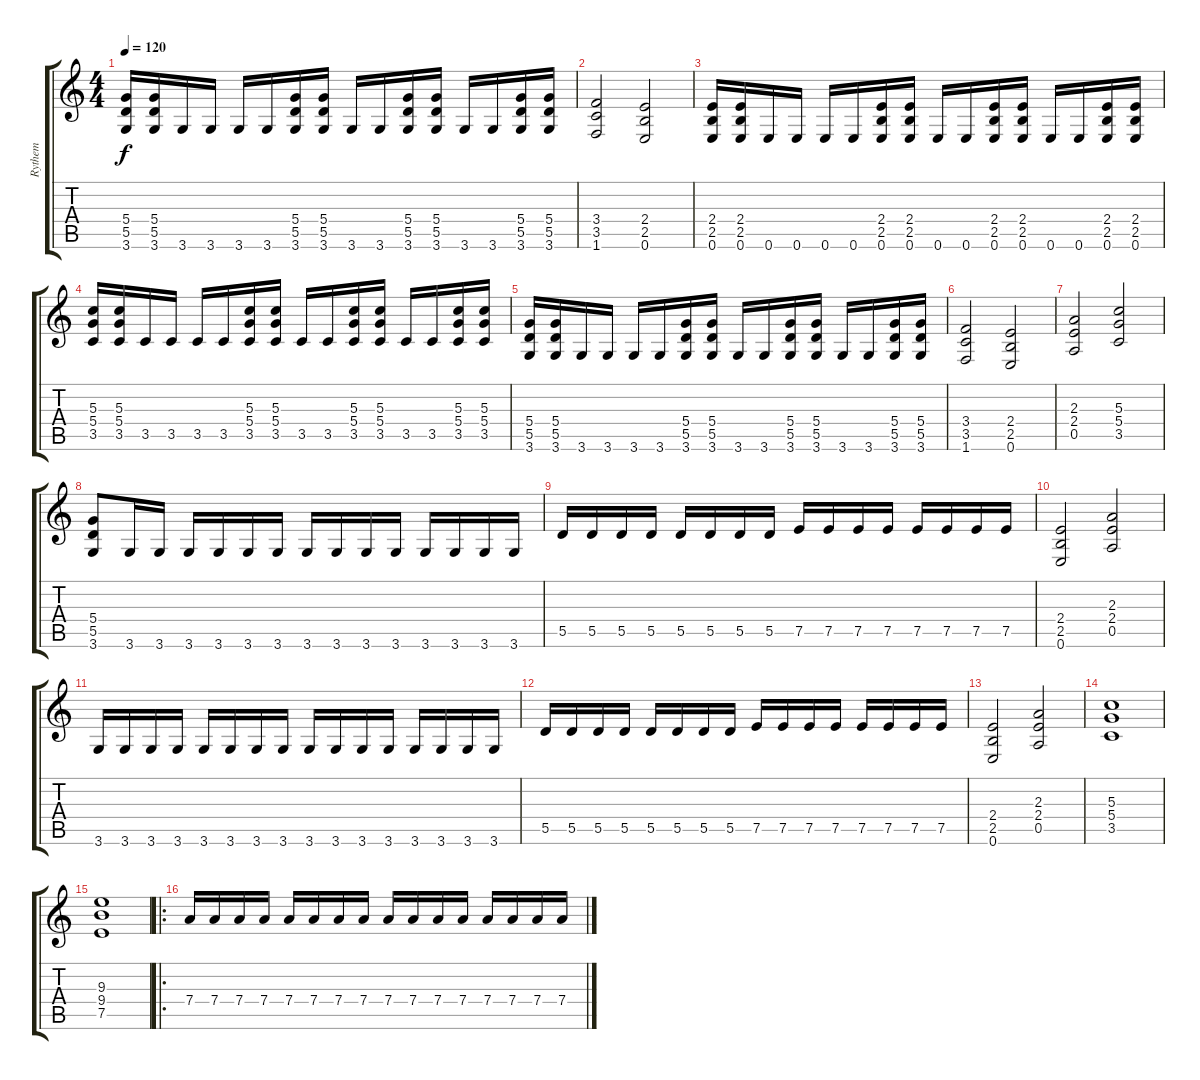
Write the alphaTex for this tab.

\track ("Rythem" "Rythem") {instrument overdrivenguitar}
\staff {score tabs}
\tuning (E4 B3 G3 D3 A2 E2) {hide}
\ts (4 4)
\tempo 120
\clef g2
\ks c
(5.4 5.5 3.6).16{dy f} (5.4 5.5 3.6).16 3.6.16 3.6.16 3.6.16 3.6.16 (5.4 5.5 3.6).16 (5.4 5.5 3.6).16 3.6.16 3.6.16 (5.4 5.5 3.6).16 (5.4 5.5 3.6).16 3.6.16 3.6.16 (5.4 5.5 3.6).16 (5.4 5.5 3.6).16 |
(3.4 3.5 1.6).2 (2.4 2.5 0.6).2 |
(2.4 2.5 0.6).16 (2.4 2.5 0.6).16 0.6.16 0.6.16 0.6.16 0.6.16 (2.4 2.5 0.6).16 (2.4 2.5 0.6).16 0.6.16 0.6.16 (2.4 2.5 0.6).16 (2.4 2.5 0.6).16 0.6.16 0.6.16 (2.4 2.5 0.6).16 (2.4 2.5 0.6).16 |
(5.3 5.4 3.5).16 (5.3 5.4 3.5).16 3.5.16 3.5.16 3.5.16 3.5.16 (5.3 5.4 3.5).16 (5.3 5.4 3.5).16 3.5.16 3.5.16 (5.3 5.4 3.5).16 (5.3 5.4 3.5).16 3.5.16 3.5.16 (5.3 5.4 3.5).16 (5.3 5.4 3.5).16 |
(5.4 5.5 3.6).16 (5.4 5.5 3.6).16 3.6.16 3.6.16 3.6.16 3.6.16 (5.4 5.5 3.6).16 (5.4 5.5 3.6).16 3.6.16 3.6.16 (5.4 5.5 3.6).16 (5.4 5.5 3.6).16 3.6.16 3.6.16 (5.4 5.5 3.6).16 (5.4 5.5 3.6).16 |
(3.4 3.5 1.6).2 (2.4 2.5 0.6).2 |
(2.3 2.4 0.5).2 (5.3 5.4 3.5).2 |
(5.4 5.5 3.6).8 3.6.16 3.6.16 3.6.16 3.6.16 3.6.16 3.6.16 3.6.16 3.6.16 3.6.16 3.6.16 3.6.16 3.6.16 3.6.16 3.6.16 |
5.5.16 5.5.16 5.5.16 5.5.16 5.5.16 5.5.16 5.5.16 5.5.16 7.5.16 7.5.16 7.5.16 7.5.16 7.5.16 7.5.16 7.5.16 7.5.16 |
(2.4 2.5 0.6).2 (2.3 2.4 0.5).2 |
3.6.16 3.6.16 3.6.16 3.6.16 3.6.16 3.6.16 3.6.16 3.6.16 3.6.16 3.6.16 3.6.16 3.6.16 3.6.16 3.6.16 3.6.16 3.6.16 |
5.5.16 5.5.16 5.5.16 5.5.16 5.5.16 5.5.16 5.5.16 5.5.16 7.5.16 7.5.16 7.5.16 7.5.16 7.5.16 7.5.16 7.5.16 7.5.16 |
(2.4 2.5 0.6).2 (2.3 2.4 0.5).2 |
(5.3 5.4 3.5).1 |
(9.3 9.4 7.5).1 |
\ro
7.4.16 7.4.16 7.4.16 7.4.16 7.4.16 7.4.16 7.4.16 7.4.16 7.4.16 7.4.16 7.4.16 7.4.16 7.4.16 7.4.16 7.4.16 7.4.16
